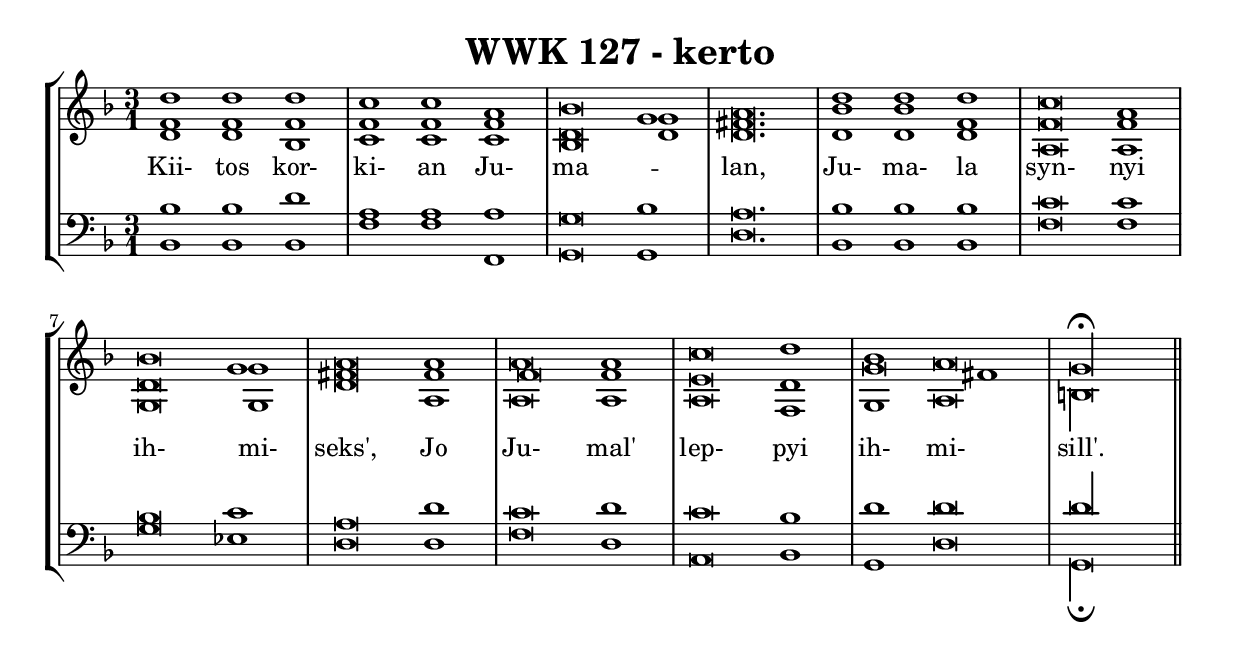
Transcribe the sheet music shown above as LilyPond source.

%% Wanhan wirsikirjan wirsi 127
%%


\include "deutsch.ly"

\version "2.16.0"

%#(set-global-staff-size 16)

\header {
    title = "WWK 127 - kerto"
%    poet = "Hemminki Maskulainen"
%    arranger = "Mogens Pedersen"
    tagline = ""
}

sopMusic =   \relative c'' { 
    \key d \minor
    \stemUp
    \time 3/1
    d1 d d | c c a | b\breve g1 | a\breve. | 
    d1 d d | c\breve a1 | b\breve g1 | a\breve a1 |
    f\breve a1 | c\breve d1 | b a\breve | 
    \set Score.measureLength = #(ly:make-moment 4 1)
    g\longa^\fermata \bar "||"

}

altoOneMusic =   \relative c' { 
    \key d \minor
    \stemDown
    f1 f f | f f f | d\breve g1 | fis\breve. |
    b1 b f | f\breve f1 | d\breve g1 | fis\breve fis1 | 
    a\breve f1 | e\breve d1 | g\breve fis1 | s\longa |
}

altoTwoMusic =   \relative c' { 
    \shiftOff
    \key d \minor
    \stemDown
    d1 d b | c c c | b\breve d1 | d\breve. |
    d1 d d | a\breve a1 | g\breve g1 | d'\breve a1 |
    a\breve a1 | a\breve f1 | g a\breve | h\longa
}

tenorMusic =  \relative c' { 
    \key d \minor
    b1 b d | a a a | g\breve b1 | a\breve. |
    b1 b b | c\breve c1 | b\breve c1 | a\breve d1 |
    c\breve d1 | c\breve b1 | d d\breve | d\longa |
}

bassMusic =  \relative c { 
    \key d \minor
    b1 b b | f' f f, | g\breve g1 | d'\breve. | 
    b1 b b | f'\breve f1 | g\breve es1 | d\breve d1 |
    f\breve d1 | a\breve b1 | g d'\breve | g,\longa_\fermata
}


sanatEka = \lyricmode { 
%    \set stanza = "1."
   	Kii- tos kor- ki- an Ju- ma -- \skip 1 lan,
	Ju- ma- la syn- nyi ih- mi- seks',
	Jo Ju- mal' lep- pyi ih- mi- sill'.
}

sanatToka = \lyricmode { 
    \set stanza = "2."
    Kos- ka Je- sus ___ syn- tyi ___ meill',
%   Kos- -- \skip 1 ka Je -- \skip 1 sus syn- tyi meill',
    I- lo nou- si en- ke -- \skip 1 leill',
%    I -- \skip 1 lo nou- si en- ke- leill',
    Tai- vaan suu- rell' so- ta- vä- ell';
    Vei- sa- sit kor- ki- all' ää- nell':
}

sanatKol = \lyricmode { 
    \set stanza = "3."
    En -- \skip 1 kel' pu- hui pai- me- -- \skip 1 nill',
    Il -- \skip 1 moitt' i- loi- sill' mie- lill',
    ___ Chris- tuk- sen meill' syn- ty- neen,
    Va- pah- ta- jaks' vai -- \skip 1 vais- ten.
}

sanatKuu = \lyricmode { 
    \set stanza = "6."
    Vii- saat Lap- sell' ___ lah- joi -- \skip 1 tit
%   Vii -- \skip 1 saat Lap -- \skip 1 sell' lah- joi- tit
    Kul-taa, py- hää sa- vuu, mir- ha- mit'
    Ju- ma-laks' ku- mar-sit, kun- ni- oi- tit,
    Ku-nin- kain Ku- nin- kaaks' tun- nus- tit.
}

sanatKahd = \lyricmode { 
    \set stanza = "8."
    O Je- su, py -- \skip 1 hä pilt- ti- nen!
    Puh- dist', pe- se meit' syn- nis- täm',
    Puh- taal' py- häll' syn- ty- mäl- läs,
    Ar- mos a- vull', an- si- oll- las:
}

sanatYhd = \lyricmode { 
    \set stanza = "9."
    Suo Ju- mal' meit' täl- lä juh -- \skip 1 lall',
    Miel- täs myö- ten i- loll' ol- la,
    Suo- si- oll', so- vin- noll', rak- kaull',
    Si-nu- a y-lis- täin sy- dä- mell', suull'.
}


\score { 
    
    \context StaffGroup = "alku" <<
	\context Staff = "women" <<
	    \context Voice = "sopranos" { \voiceOne \sopMusic }
	    \context Voice = altosOne { \voiceTwo \altoOneMusic }
	    \context Voice = altosTwo { \voiceThree \altoTwoMusic }
	>>

	\lyricmode <<
	    \lyricsto "altosTwo" \new Lyrics \sanatEka
%	    \lyricsto "altosTwo" \new Lyrics \sanatToka
%	    \lyricsto "altosTwo" \new Lyrics \sanatKol
%	    \lyricsto "altosTwo" \new Lyrics \sanatKuu
%	    \lyricsto "altosTwo" \new Lyrics \sanatKahd
%	    \lyricsto "altosTwo" \new Lyrics \sanatYhd
	>>	

	\context Staff = "men" <<
	    \clef bass
	    \context Voice = "tenors" { \voiceOne \tenorMusic }
	    \context Voice = "basses" { \voiceTwo \bassMusic }
	>>
    >>

%     \context StaffGroup = "loppu" <<
%	\context Staff = sopranosEndStaff <<
%		\context Voice sopranosEnd \sopLopuke
%	>>
%	\context Staff = altosEndStaff <<
%		\context Voice altosEnd \altLopuke
%	>>
%    >>


    \layout {
	indent = 0.0
%	line-width = 20.0\cm
%	textheight = 29.0\cm
	interscoreline = 0\pt

%	\context {

	% a little smaller so lyrics can be closer to the staff. 
%	    \Staff
%	    \override VerticalAxisGroup #'minimum-Y-extent = #'(-3 . 3) 
%	}
    }

    
  \midi {
    \tempo 1 = 180
    }


}
